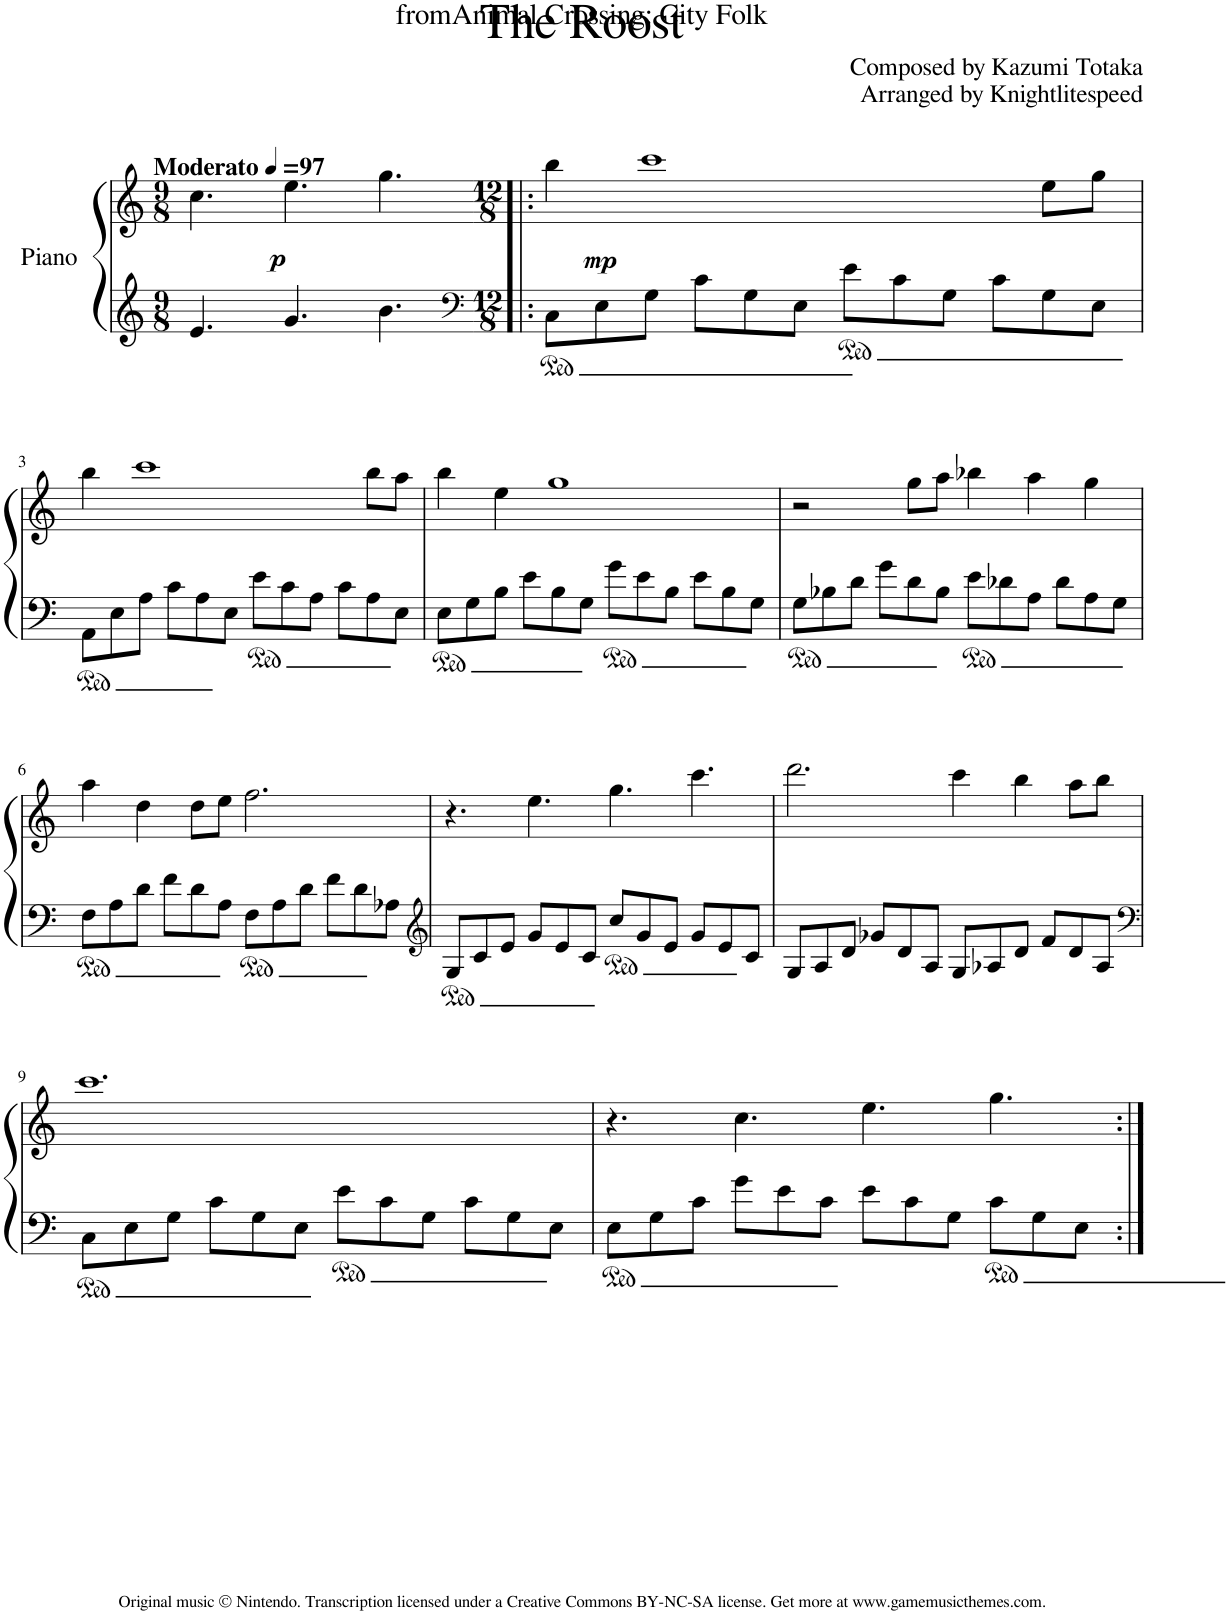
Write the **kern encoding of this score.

**kern	**kern	**dynam
*part1	*part1	*part1
*staff2	*staff1	*staff1/2
*I"Piano	*	*
*I'Pno	*	*
*clefG2	*clefG2	*
*k[]	*k[]	*
*M9/8	*M9/8	*
*MM97	*MM97	*
=1	=1	=1
!	!LO:TX:a:B:t=Moderato	!
!	!	!LO:DY:b
4.e/	4.cc\	p
4.g/	4.ee\	.
4.b\	4.gg\	.
=2!|:	=2!|:	=2!|:
*clefF4	*	*
*M12/8	*M12/8	*
!	!	!LO:DY:b
8C\L	4bb\	mp
8E\	.	.
8G\J	1ccc	.
8c\L	.	.
8G\	.	.
8E\J	.	.
8e\L	.	.
8c\	.	.
8G\J	.	.
8c\L	.	.
8G\	8ee\L	.
8E\J	8gg\J	.
!!LO:LB:g=z
=3	=3	=3
8AA\L	4bb\	.
8E\	.	.
8A\J	1ccc	.
8c\L	.	.
8A\	.	.
8E\J	.	.
8e\L	.	.
8c\	.	.
8A\J	.	.
8c\L	.	.
8A\	8bb\L	.
8E\J	8aa\J	.
=4	=4	=4
8E\L	4bb\	.
8G\	.	.
8B\J	4ee\	.
8e\L	.	.
8B\	1gg	.
8G\J	.	.
8g\L	.	.
8e\	.	.
8B\J	.	.
8e\L	.	.
8B\	.	.
8G\J	.	.
=5	=5	=5
8G\L	2r	.
8B-X\	.	.
8d\J	.	.
8g\L	.	.
8d\	8gg\L	.
8B-\J	8aa\J	.
8e\L	4bb-X\	.
8d-X\	.	.
8A\J	4aa\	.
8d-\L	.	.
8A\	4gg\	.
8G\J	.	.
!!LO:LB:g=z
=6	=6	=6
8F\L	4aa\	.
8A\	.	.
8d\J	4dd\	.
8f\L	.	.
8d\	8dd\L	.
8A\J	8ee\J	.
8F\L	2.ff\	.
8A\	.	.
8d\J	.	.
8f\L	.	.
8d\	.	.
8A-X\J	.	.
=7	=7	=7
*clefG2	*	*
8G/L	4.r	.
8c/	.	.
8e/J	.	.
8g/L	4.ee\	.
8e/	.	.
8c/J	.	.
8cc/L	4.gg\	.
8g/	.	.
8e/J	.	.
8g/L	4.ccc\	.
8e/	.	.
8c/J	.	.
=8	=8	=8
8G/L	2.ddd\	.
8A/	.	.
8d/J	.	.
8g-X/L	.	.
8d/	.	.
8A/J	.	.
8G/L	4ccc\	.
8A-X/	.	.
8d/J	4bb\	.
8f/L	.	.
8d/	8aa\L	.
8A-/J	8bb\J	.
!!LO:LB:g=z
=9	=9	=9
*clefF4	*	*
8C\L	1.ccc	.
8E\	.	.
8G\J	.	.
8c\L	.	.
8G\	.	.
8E\J	.	.
8e\L	.	.
8c\	.	.
8G\J	.	.
8c\L	.	.
8G\	.	.
8E\J	.	.
=10	=10	=10
8E\L	4.r	.
8G\	.	.
8c\J	.	.
8g\L	4.cc\	.
8e\	.	.
8c\J	.	.
8e\L	4.ee\	.
8c\	.	.
8G\J	.	.
8c\L	4.gg\	.
8G\	.	.
8E\J	.	.
=:|!	=:|!	=:|!
*-	*-	*-
